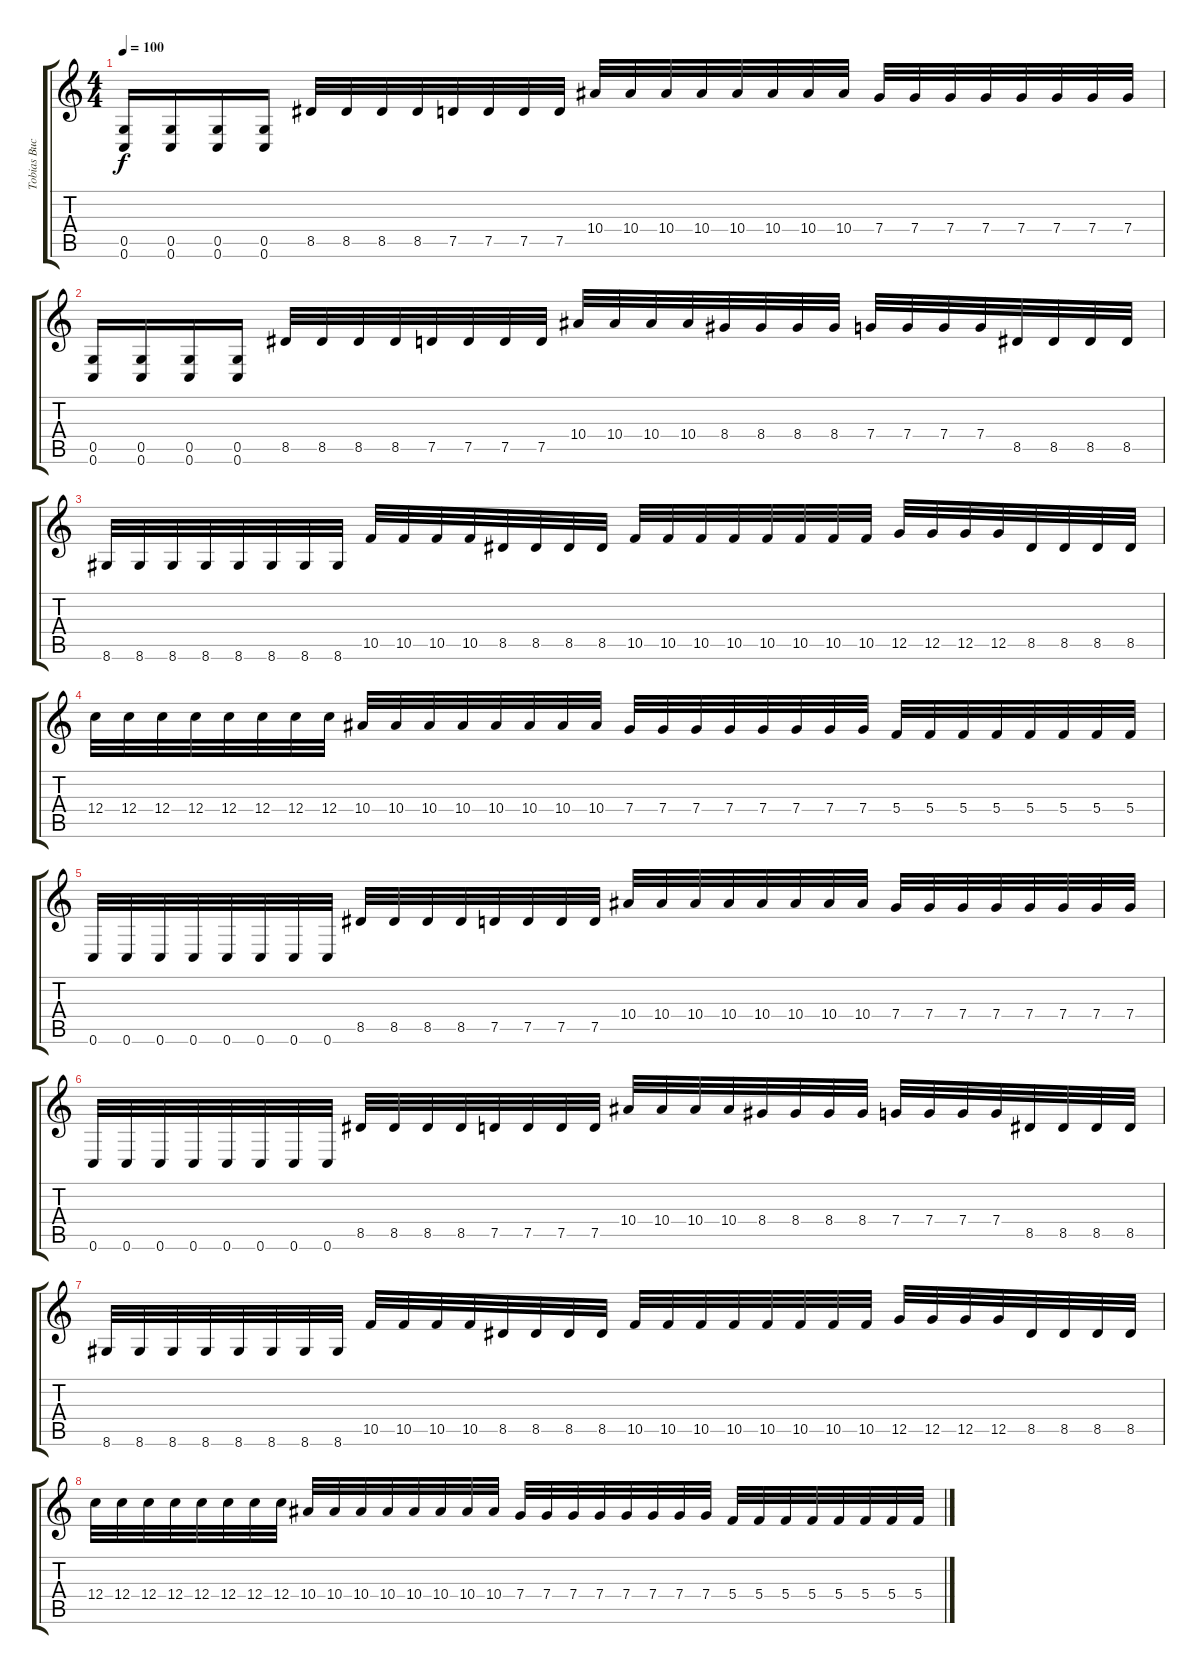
\track ("Tobias Buck" "Tobias Buc") {instrument distortionguitar}
\staff {score tabs}
\tuning (D4 A3 F3 C3 G2 C2) {hide}
\ts (4 4)
\tempo 100
\clef g2
\ks c
(0.5 0.6).16{dy f} (0.5 0.6).16 (0.5 0.6).16 (0.5 0.6).16 8.5.32 8.5.32 8.5.32 8.5.32 7.5.32 7.5.32 7.5.32 7.5.32 10.4.32 10.4.32 10.4.32 10.4.32 10.4.32 10.4.32 10.4.32 10.4.32 7.4.32 7.4.32 7.4.32 7.4.32 7.4.32 7.4.32 7.4.32 7.4.32 |
(0.5 0.6).16 (0.5 0.6).16 (0.5 0.6).16 (0.5 0.6).16 8.5.32 8.5.32 8.5.32 8.5.32 7.5.32 7.5.32 7.5.32 7.5.32 10.4.32 10.4.32 10.4.32 10.4.32 8.4.32 8.4.32 8.4.32 8.4.32 7.4.32 7.4.32 7.4.32 7.4.32 8.5.32 8.5.32 8.5.32 8.5.32 |
8.6.32 8.6.32 8.6.32 8.6.32 8.6.32 8.6.32 8.6.32 8.6.32 10.5.32 10.5.32 10.5.32 10.5.32 8.5.32 8.5.32 8.5.32 8.5.32 10.5.32 10.5.32 10.5.32 10.5.32 10.5.32 10.5.32 10.5.32 10.5.32 12.5.32 12.5.32 12.5.32 12.5.32 8.5.32 8.5.32 8.5.32 8.5.32 |
12.4.32 12.4.32 12.4.32 12.4.32 12.4.32 12.4.32 12.4.32 12.4.32 10.4.32 10.4.32 10.4.32 10.4.32 10.4.32 10.4.32 10.4.32 10.4.32 7.4.32 7.4.32 7.4.32 7.4.32 7.4.32 7.4.32 7.4.32 7.4.32 5.4.32 5.4.32 5.4.32 5.4.32 5.4.32 5.4.32 5.4.32 5.4.32 |
0.6.32 0.6.32 0.6.32 0.6.32 0.6.32 0.6.32 0.6.32 0.6.32 8.5.32 8.5.32 8.5.32 8.5.32 7.5.32 7.5.32 7.5.32 7.5.32 10.4.32 10.4.32 10.4.32 10.4.32 10.4.32 10.4.32 10.4.32 10.4.32 7.4.32 7.4.32 7.4.32 7.4.32 7.4.32 7.4.32 7.4.32 7.4.32 |
0.6.32 0.6.32 0.6.32 0.6.32 0.6.32 0.6.32 0.6.32 0.6.32 8.5.32 8.5.32 8.5.32 8.5.32 7.5.32 7.5.32 7.5.32 7.5.32 10.4.32 10.4.32 10.4.32 10.4.32 8.4.32 8.4.32 8.4.32 8.4.32 7.4.32 7.4.32 7.4.32 7.4.32 8.5.32 8.5.32 8.5.32 8.5.32 |
8.6.32 8.6.32 8.6.32 8.6.32 8.6.32 8.6.32 8.6.32 8.6.32 10.5.32 10.5.32 10.5.32 10.5.32 8.5.32 8.5.32 8.5.32 8.5.32 10.5.32 10.5.32 10.5.32 10.5.32 10.5.32 10.5.32 10.5.32 10.5.32 12.5.32 12.5.32 12.5.32 12.5.32 8.5.32 8.5.32 8.5.32 8.5.32 |
12.4.32 12.4.32 12.4.32 12.4.32 12.4.32 12.4.32 12.4.32 12.4.32 10.4.32 10.4.32 10.4.32 10.4.32 10.4.32 10.4.32 10.4.32 10.4.32 7.4.32 7.4.32 7.4.32 7.4.32 7.4.32 7.4.32 7.4.32 7.4.32 5.4.32 5.4.32 5.4.32 5.4.32 5.4.32 5.4.32 5.4.32 5.4.32
